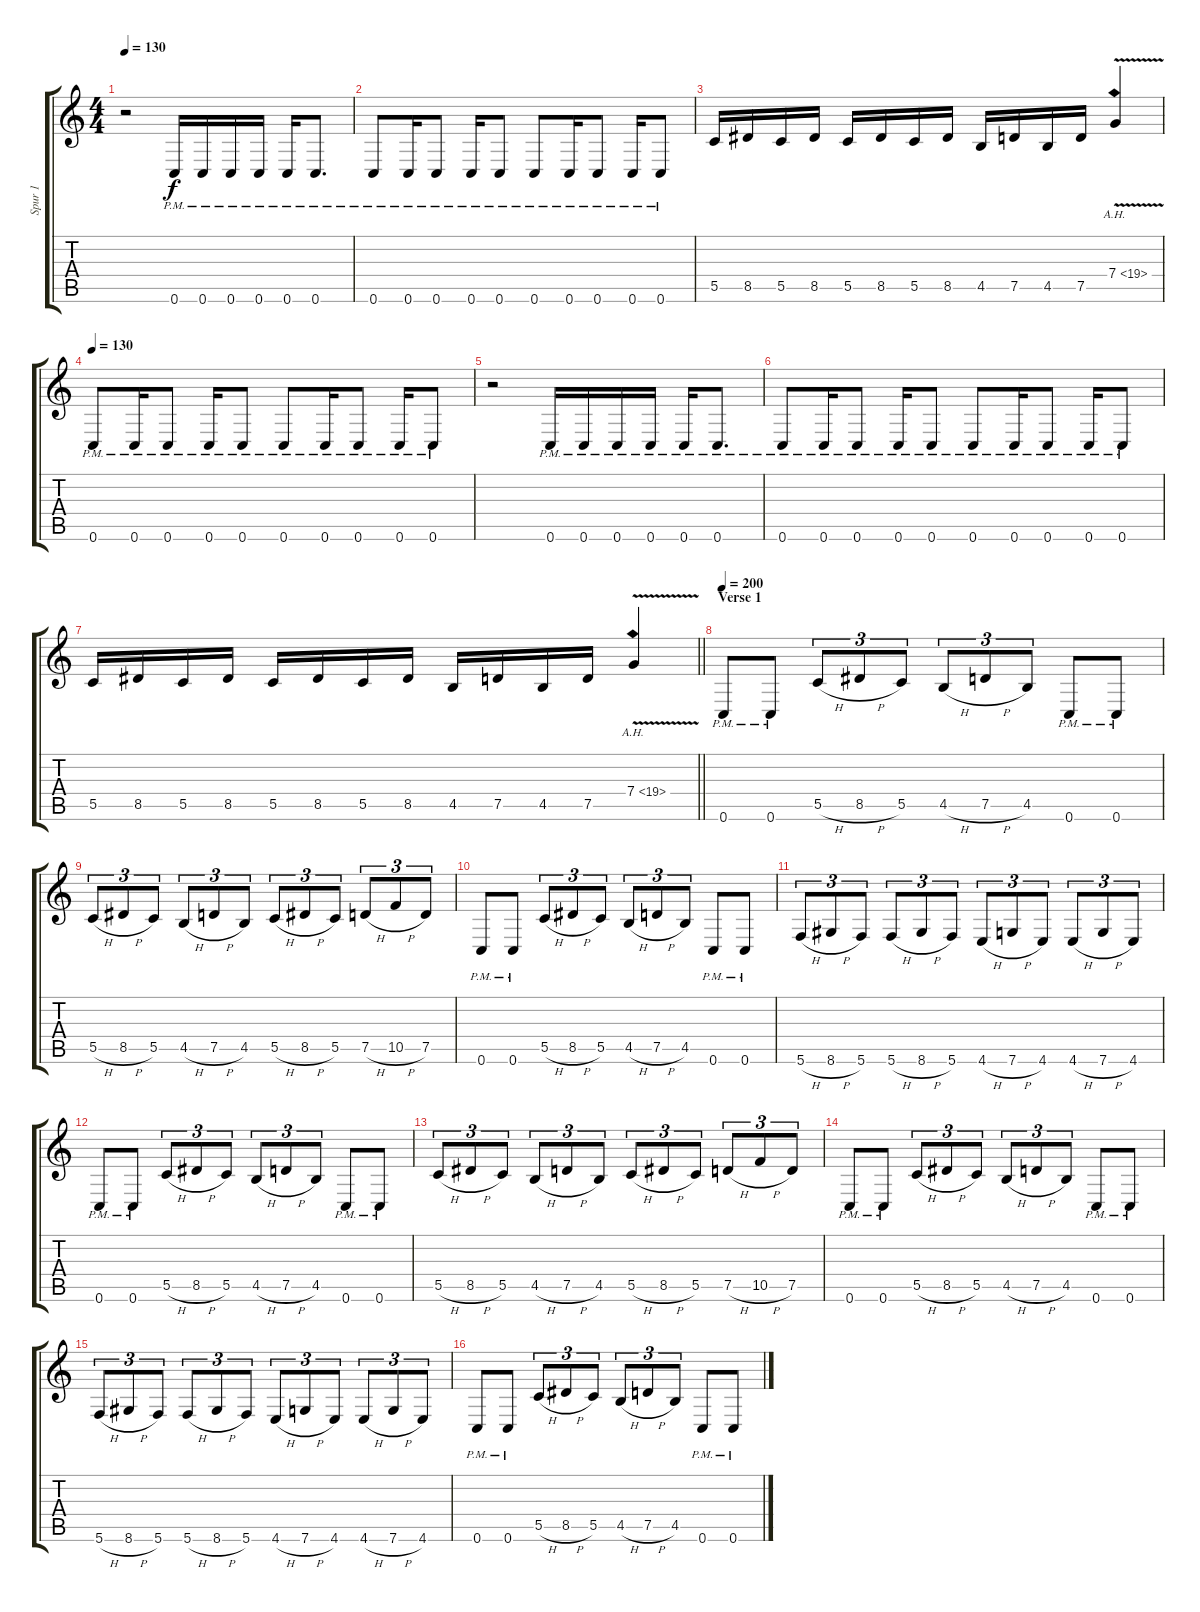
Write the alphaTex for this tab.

\track ("Spur 1" "Spur 1") {instrument distortionguitar}
\staff {score tabs}
\tuning (D4 A3 F3 C3 G2 C2) {hide}
\ts (4 4)
\tempo 130
\clef g2
\ks c
r.2{dy f} 0.6{pm}.16 0.6{pm}.16 0.6{pm}.16 0.6{pm}.16 0.6{pm}.16 0.6{pm}.8{d} |
0.6{pm}.8 0.6{pm}.16 0.6{pm}.8 0.6{pm}.16 0.6{pm}.8 0.6{pm}.8 0.6{pm}.16 0.6{pm}.8 0.6{pm}.16 0.6{pm}.8 |
5.5.16 8.5.16 5.5.16 8.5.16 5.5.16 8.5.16 5.5.16 8.5.16 4.5.16 7.5.16 4.5.16 7.5.16 7.4{ah 12 v}.4 |
\tempo 130
0.6{pm}.8 0.6{pm}.16 0.6{pm}.8 0.6{pm}.16 0.6{pm}.8 0.6{pm}.8 0.6{pm}.16 0.6{pm}.8 0.6{pm}.16 0.6{pm}.8 |
r.2 0.6{pm}.16 0.6{pm}.16 0.6{pm}.16 0.6{pm}.16 0.6{pm}.16 0.6{pm}.8{d} |
0.6{pm}.8 0.6{pm}.16 0.6{pm}.8 0.6{pm}.16 0.6{pm}.8 0.6{pm}.8 0.6{pm}.16 0.6{pm}.8 0.6{pm}.16 0.6{pm}.8 |
\barLineRight lightlight
5.5.16 8.5.16 5.5.16 8.5.16 5.5.16 8.5.16 5.5.16 8.5.16 4.5.16 7.5.16 4.5.16 7.5.16 7.4{ah 12 v}.4 |
\section ("" "Verse 1")
\tempo 200
0.6{pm}.8 0.6{pm}.8 5.5{h}.8{tu (3 2)} 8.5{h}.8{tu (3 2)} 5.5.8{tu (3 2)} 4.5{h}.8{tu (3 2)} 7.5{h}.8{tu (3 2)} 4.5.8{tu (3 2)} 0.6{pm}.8 0.6{pm}.8 |
5.5{h}.8{tu (3 2)} 8.5{h}.8{tu (3 2)} 5.5.8{tu (3 2)} 4.5{h}.8{tu (3 2)} 7.5{h}.8{tu (3 2)} 4.5.8{tu (3 2)} 5.5{h}.8{tu (3 2)} 8.5{h}.8{tu (3 2)} 5.5.8{tu (3 2)} 7.5{h}.8{tu (3 2)} 10.5{h}.8{tu (3 2)} 7.5.8{tu (3 2)} |
0.6{pm}.8 0.6{pm}.8 5.5{h}.8{tu (3 2)} 8.5{h}.8{tu (3 2)} 5.5.8{tu (3 2)} 4.5{h}.8{tu (3 2)} 7.5{h}.8{tu (3 2)} 4.5.8{tu (3 2)} 0.6{pm}.8 0.6{pm}.8 |
5.6{h}.8{tu (3 2)} 8.6{h}.8{tu (3 2)} 5.6.8{tu (3 2)} 5.6{h}.8{tu (3 2)} 8.6{h}.8{tu (3 2)} 5.6.8{tu (3 2)} 4.6{h}.8{tu (3 2)} 7.6{h}.8{tu (3 2)} 4.6.8{tu (3 2)} 4.6{h}.8{tu (3 2)} 7.6{h}.8{tu (3 2)} 4.6.8{tu (3 2)} |
0.6{pm}.8 0.6{pm}.8 5.5{h}.8{tu (3 2)} 8.5{h}.8{tu (3 2)} 5.5.8{tu (3 2)} 4.5{h}.8{tu (3 2)} 7.5{h}.8{tu (3 2)} 4.5.8{tu (3 2)} 0.6{pm}.8 0.6{pm}.8 |
5.5{h}.8{tu (3 2)} 8.5{h}.8{tu (3 2)} 5.5.8{tu (3 2)} 4.5{h}.8{tu (3 2)} 7.5{h}.8{tu (3 2)} 4.5.8{tu (3 2)} 5.5{h}.8{tu (3 2)} 8.5{h}.8{tu (3 2)} 5.5.8{tu (3 2)} 7.5{h}.8{tu (3 2)} 10.5{h}.8{tu (3 2)} 7.5.8{tu (3 2)} |
0.6{pm}.8 0.6{pm}.8 5.5{h}.8{tu (3 2)} 8.5{h}.8{tu (3 2)} 5.5.8{tu (3 2)} 4.5{h}.8{tu (3 2)} 7.5{h}.8{tu (3 2)} 4.5.8{tu (3 2)} 0.6{pm}.8 0.6{pm}.8 |
5.6{h}.8{tu (3 2)} 8.6{h}.8{tu (3 2)} 5.6.8{tu (3 2)} 5.6{h}.8{tu (3 2)} 8.6{h}.8{tu (3 2)} 5.6.8{tu (3 2)} 4.6{h}.8{tu (3 2)} 7.6{h}.8{tu (3 2)} 4.6.8{tu (3 2)} 4.6{h}.8{tu (3 2)} 7.6{h}.8{tu (3 2)} 4.6.8{tu (3 2)} |
0.6{pm}.8 0.6{pm}.8 5.5{h}.8{tu (3 2)} 8.5{h}.8{tu (3 2)} 5.5.8{tu (3 2)} 4.5{h}.8{tu (3 2)} 7.5{h}.8{tu (3 2)} 4.5.8{tu (3 2)} 0.6{pm}.8 0.6{pm}.8
